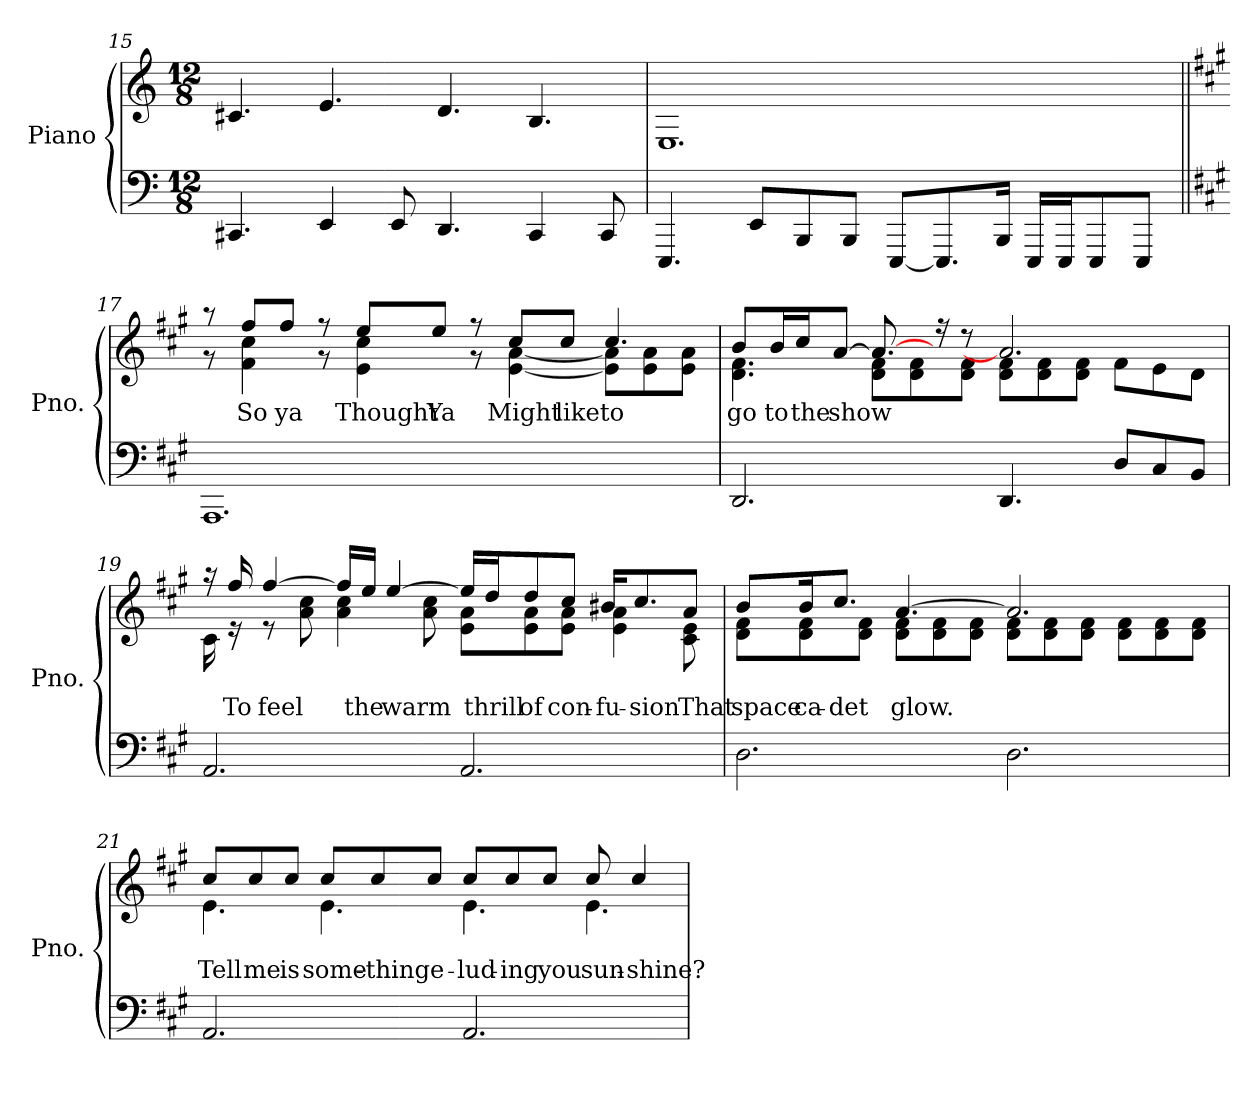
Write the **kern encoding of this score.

**kern	**kern	**text	**text
*part1	*part1	*part1	*part1
*staff2	*staff1	*staff1	*staff1
*I"Piano	*	*	*
*I'Pno.	*	*	*
*clefF4	*clefG2	*	*
*k[]	*k[]	*	*
*M12/8	*M12/8	*	*
=15	=15	=15	=15
4.CC#X/	4.c#X/	.	.
4EE/	4.e/	.	.
8EE/	.	.	.
4.DD/	4.d/	.	.
4CC#/	4.B/	.	.
8CC#/	.	.	.
!!LO:LB:g=z
=16	=16	=16	=16
4.EEE/	1.E	.	.
8EE/L	.	.	.
8BBB/	.	.	.
8BBB/J	.	.	.
[8EEE/L	.	.	.
8.EEE/]	.	.	.
16BBB/Jk	.	.	.
16EEE/LL	.	.	.
16EEE/J	.	.	.
8EEE/	.	.	.
8EEE/J	.	.	.
=17||	=17||	=17||	=17||
*k[f#c#g#]	*k[f#c#g#]	*	*
*	*^	*	*
1.AAA	8r	8r	.	.
.	8ff#/L	4f#\ 4cc#\	So	.
.	8ff#/J	.	ya	.
.	8r	8r	.	.
.	8ee/L	4e\ 4cc#\	Thought	.
.	8ee/J	.	Ya	.
.	8r	8r	.	.
.	8cc#/L	[4e\ [4a\	Might	.
.	8cc#/J	.	like	.
.	4.cc#/	8e\] 8a\]L	to	.
.	.	8e\ 8a\	.	.
.	.	8e\ 8a\J	.	.
!!LO:PB:g=z	!!
=18	=18	=18	=18	=18
2.DD/	8b/L	4.d\ 4.f#\	go	.
.	16b/L	.	to	.
.	16cc#/J	.	the	.
.	[8a/J	.	show	.
.	8.a/_	8d\ 8f#\L	.	.
.	.	8d\ 8f#\	.	.
.	16r	.	.	.
.	8r	8d\ 8f#\J	.	.
4.DD/	2.a/]	8d\ 8f#\L	.	.
.	.	8d\ 8f#\	.	.
.	.	8d\ 8f#\J	.	.
8D/L	.	8f#\L	.	.
8C#/	.	8e\	.	.
8BB/J	.	8d\J	.	.
=19	=19	=19	=19	=19
2.AA/	16r	16c#\	.	.
.	16ff#/	16r	.	To
.	[4ff#/	8r	.	feel
.	.	8a\ 8cc#\	.	.
.	16ff#/LL]	4a\ 4cc#\	.	.
.	16ee/JJ	.	.	the
.	[4ee/	.	.	warm
.	.	8a\ 8cc#\	.	.
2.AA/	16ee/LL]	8e\ 8a\L	.	.
.	16dd/J	.	.	thrill
.	8dd/	8e\ 8a\	.	of
.	8cc#/J	8e\ 8a\J	.	con-
.	16b#X/KL	4e\ 4a\	.	-fu-
.	8.cc#/	.	.	-sion
.	8a/J	8c#\ 8e\	.	That
!!LO:LB:g=z	!!
=20	=20	=20	=20	=20
2.D\	8b/L	8d\ 8f#\L	.	space
.	16b/K	8d\ 8f#\	.	ca-
.	8.cc#/J	.	.	-det
.	.	8d\ 8f#\J	.	.
.	[4.a/	8d\ 8f#\L	.	-glow.
.	.	8d\ 8f#\	.	.
.	.	8d\ 8f#\J	.	.
2.D\	2.a/]	8d\ 8f#\L	.	.
.	.	8d\ 8f#\	.	.
.	.	8d\ 8f#\J	.	.
.	.	8d\ 8f#\L	.	.
.	.	8d\ 8f#\	.	.
.	.	8d\ 8f#\J	.	.
=21	=21	=21	=21	=21
2.AA/	8cc#/L	4.e\	.	Tell
.	8cc#/	.	.	me
.	8cc#/J	.	.	is
.	8cc#/L	4.e\	.	some-
.	8cc#/	.	.	-thing
.	8cc#/J	.	.	e-
2.AA/	8cc#/L	4.e\	.	-lud-
.	8cc#/	.	.	-ing
.	8cc#/J	.	.	you
.	8cc#/	4.e\	.	sun-
.	4cc#/	.	.	-shine?
*	*v	*v	*	*
=	=	=	=
*-	*-	*-	*-
